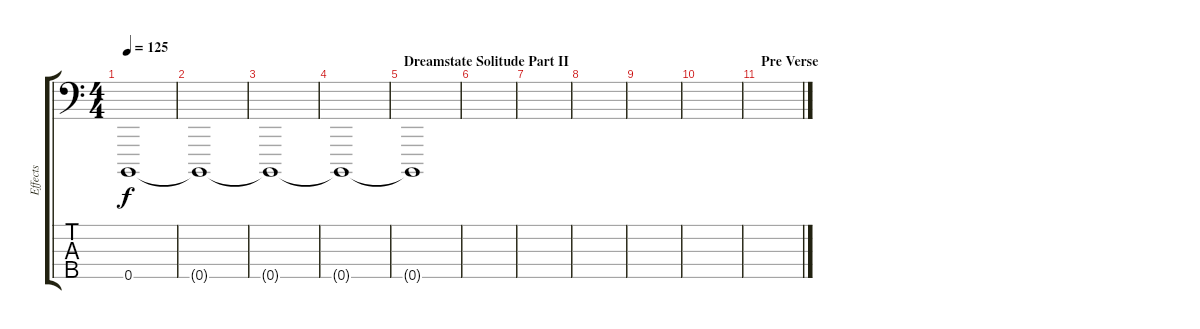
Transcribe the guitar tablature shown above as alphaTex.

\track ("Effects" "Effects") {instrument applause}
\staff {score tabs}
\tuning (G2 D2 A1 E1 B0) {hide}
\ts (4 4)
\tempo 125
\clef f4
\ks c
0.5{t}.1{dy f} |
0.5{t}.1 |
0.5{t}.1 |
0.5{t}.1 |
\section ("" "Dreamstate Solitude Part II")
0.5{t}.1 |
|
|
|
|
|
\section ("" "Pre Verse")
